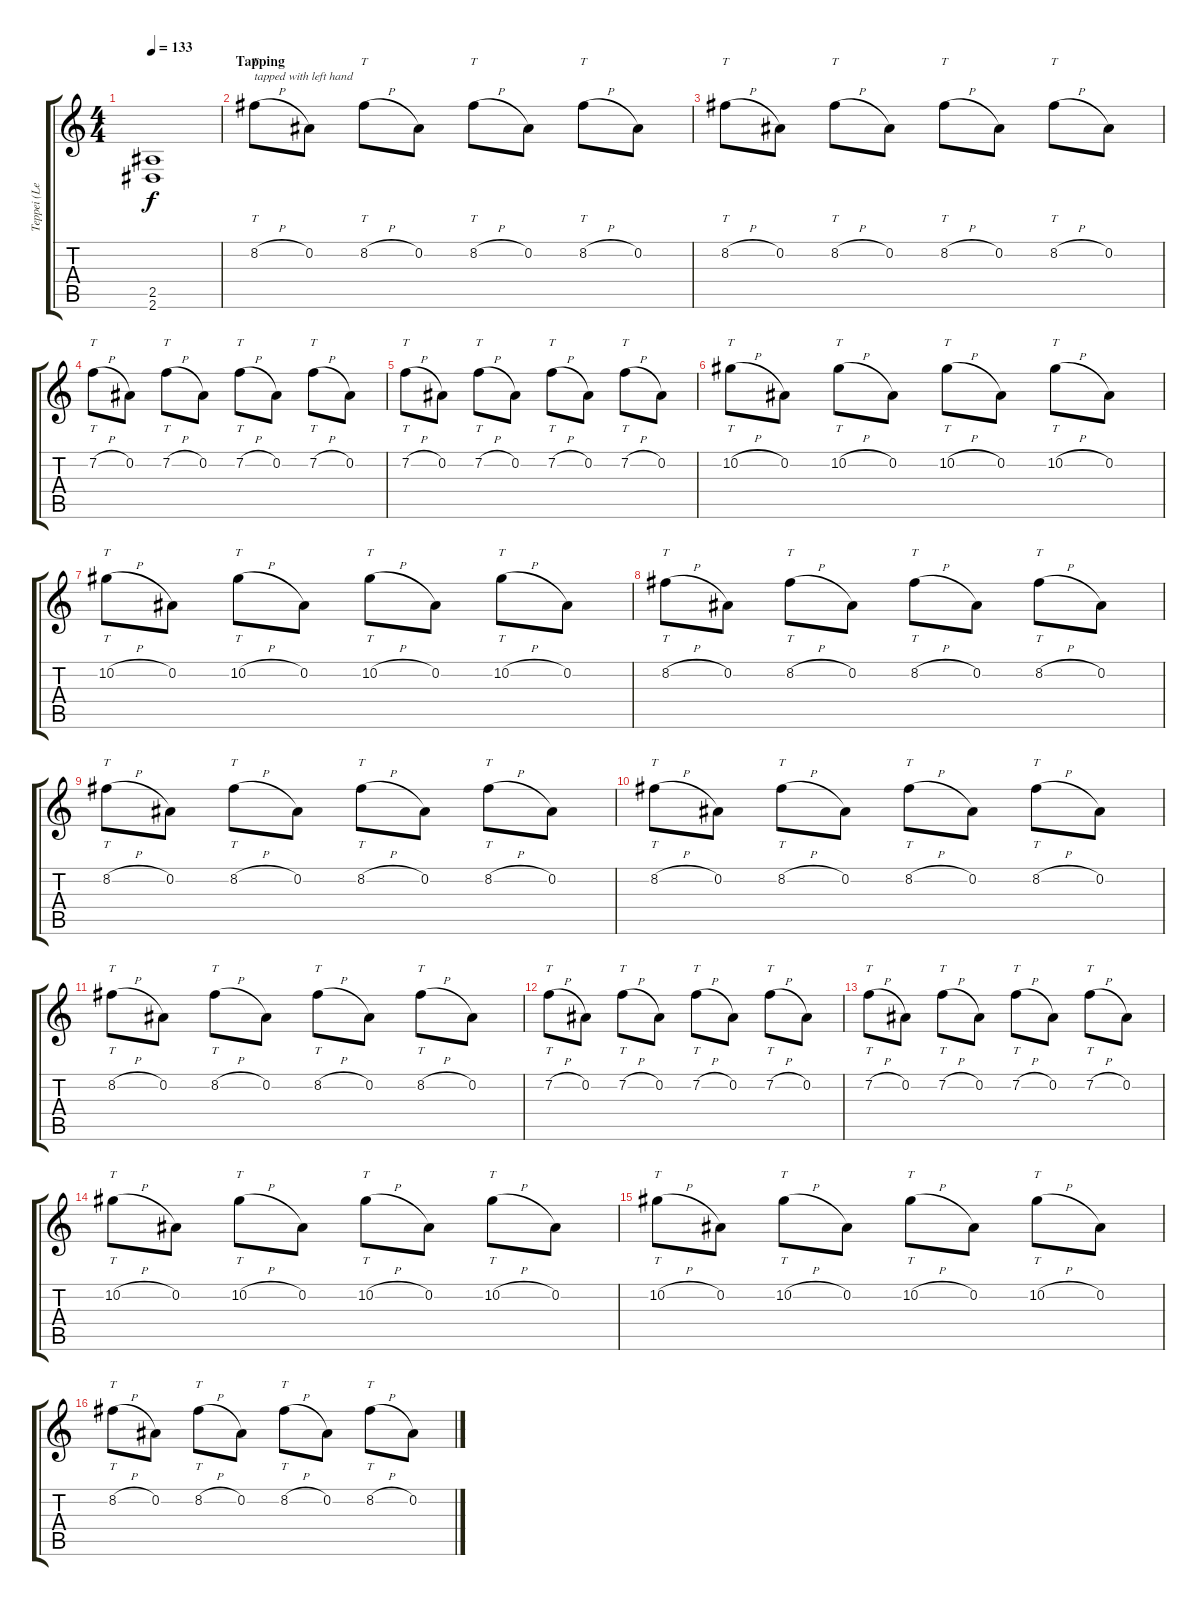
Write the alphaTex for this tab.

\track ("Teppei (Lead)" "Teppei (Le") {instrument overdrivenguitar}
\staff {score tabs}
\tuning (Eb4 Bb3 Gb3 Db3 Ab2 Db2) {hide}
\ts (4 4)
\tempo 133
\clef g2
\ks c
(2.5{t} 2.6{t}).1{dy f} |
\section ("" "Tapping")
8.2{h}.8{tt txt "tapped with left hand"} 0.2.8 8.2{h}.8{tt} 0.2.8 8.2{h}.8{tt} 0.2.8 8.2{h}.8{tt} 0.2.8 |
8.2{h}.8{tt} 0.2.8 8.2{h}.8{tt} 0.2.8 8.2{h}.8{tt} 0.2.8 8.2{h}.8{tt} 0.2.8 |
7.2{h}.8{tt} 0.2.8 7.2{h}.8{tt} 0.2.8 7.2{h}.8{tt} 0.2.8 7.2{h}.8{tt} 0.2.8 |
7.2{h}.8{tt} 0.2.8 7.2{h}.8{tt} 0.2.8 7.2{h}.8{tt} 0.2.8 7.2{h}.8{tt} 0.2.8 |
10.2{h}.8{tt} 0.2.8 10.2{h}.8{tt} 0.2.8 10.2{h}.8{tt} 0.2.8 10.2{h}.8{tt} 0.2.8 |
10.2{h}.8{tt} 0.2.8 10.2{h}.8{tt} 0.2.8 10.2{h}.8{tt} 0.2.8 10.2{h}.8{tt} 0.2.8 |
8.2{h}.8{tt} 0.2.8 8.2{h}.8{tt} 0.2.8 8.2{h}.8{tt} 0.2.8 8.2{h}.8{tt} 0.2.8 |
8.2{h}.8{tt} 0.2.8 8.2{h}.8{tt} 0.2.8 8.2{h}.8{tt} 0.2.8 8.2{h}.8{tt} 0.2.8 |
8.2{h}.8{tt} 0.2.8 8.2{h}.8{tt} 0.2.8 8.2{h}.8{tt} 0.2.8 8.2{h}.8{tt} 0.2.8 |
8.2{h}.8{tt} 0.2.8 8.2{h}.8{tt} 0.2.8 8.2{h}.8{tt} 0.2.8 8.2{h}.8{tt} 0.2.8 |
7.2{h}.8{tt} 0.2.8 7.2{h}.8{tt} 0.2.8 7.2{h}.8{tt} 0.2.8 7.2{h}.8{tt} 0.2.8 |
7.2{h}.8{tt} 0.2.8 7.2{h}.8{tt} 0.2.8 7.2{h}.8{tt} 0.2.8 7.2{h}.8{tt} 0.2.8 |
10.2{h}.8{tt} 0.2.8 10.2{h}.8{tt} 0.2.8 10.2{h}.8{tt} 0.2.8 10.2{h}.8{tt} 0.2.8 |
10.2{h}.8{tt} 0.2.8 10.2{h}.8{tt} 0.2.8 10.2{h}.8{tt} 0.2.8 10.2{h}.8{tt} 0.2.8 |
8.2{h}.8{tt} 0.2.8 8.2{h}.8{tt} 0.2.8 8.2{h}.8{tt} 0.2.8 8.2{h}.8{tt} 0.2.8
